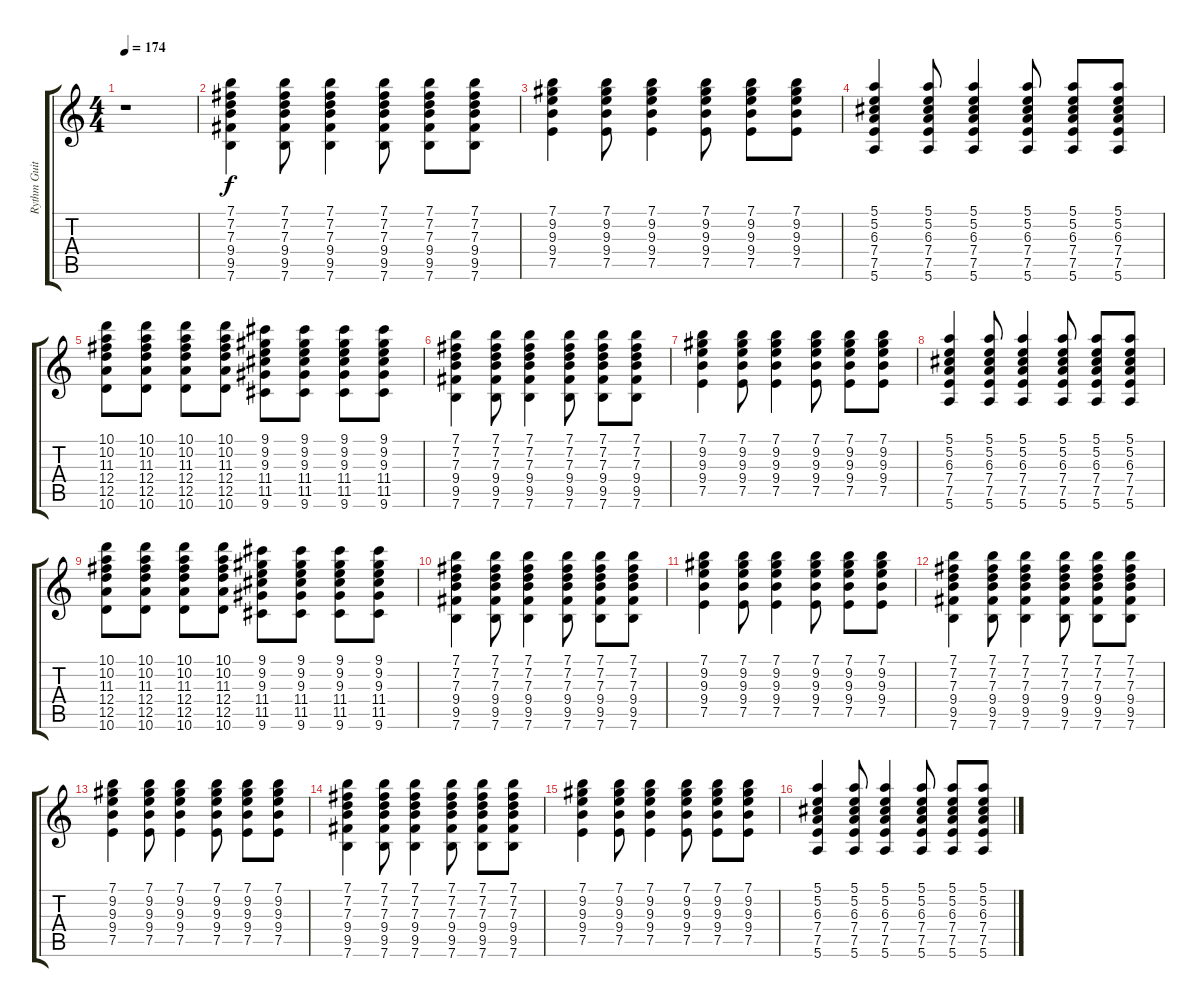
\track ("Rythm Guitar" "Rythm Guit") {instrument acousticguitarnylon}
\staff {score tabs}
\tuning (E4 B3 G3 D3 A2 E2) {hide}
\ts (4 4)
\tempo 174
\clef g2
\ks c
r.1{dy f} |
(7.1 7.2 7.3 9.4 9.5 7.6).4 (7.1 7.2 7.3 9.4 9.5 7.6).8 (7.1 7.2 7.3 9.4 9.5 7.6).4 (7.1 7.2 7.3 9.4 9.5 7.6).8 (7.1 7.2 7.3 9.4 9.5 7.6).8 (7.1 7.2 7.3 9.4 9.5 7.6).8 |
(7.1 9.2 9.3 9.4 7.5).4 (7.1 9.2 9.3 9.4 7.5).8 (7.1 9.2 9.3 9.4 7.5).4 (7.1 9.2 9.3 9.4 7.5).8 (7.1 9.2 9.3 9.4 7.5).8 (7.1 9.2 9.3 9.4 7.5).8 |
(5.1 5.2 6.3 7.4 7.5 5.6).4 (5.1 5.2 6.3 7.4 7.5 5.6).8 (5.1 5.2 6.3 7.4 7.5 5.6).4 (5.1 5.2 6.3 7.4 7.5 5.6).8 (5.1 5.2 6.3 7.4 7.5 5.6).8 (5.1 5.2 6.3 7.4 7.5 5.6).8 |
(10.1 10.2 11.3 12.4 12.5 10.6).8 (10.1 10.2 11.3 12.4 12.5 10.6).8 (10.1 10.2 11.3 12.4 12.5 10.6).8 (10.1 10.2 11.3 12.4 12.5 10.6).8 (9.1 9.2 9.3 11.4 11.5 9.6).8 (9.1 9.2 9.3 11.4 11.5 9.6).8 (9.1 9.2 9.3 11.4 11.5 9.6).8 (9.1 9.2 9.3 11.4 11.5 9.6).8 |
(7.1 7.2 7.3 9.4 9.5 7.6).4 (7.1 7.2 7.3 9.4 9.5 7.6).8 (7.1 7.2 7.3 9.4 9.5 7.6).4 (7.1 7.2 7.3 9.4 9.5 7.6).8 (7.1 7.2 7.3 9.4 9.5 7.6).8 (7.1 7.2 7.3 9.4 9.5 7.6).8 |
(7.1 9.2 9.3 9.4 7.5).4 (7.1 9.2 9.3 9.4 7.5).8 (7.1 9.2 9.3 9.4 7.5).4 (7.1 9.2 9.3 9.4 7.5).8 (7.1 9.2 9.3 9.4 7.5).8 (7.1 9.2 9.3 9.4 7.5).8 |
(5.1 5.2 6.3 7.4 7.5 5.6).4 (5.1 5.2 6.3 7.4 7.5 5.6).8 (5.1 5.2 6.3 7.4 7.5 5.6).4 (5.1 5.2 6.3 7.4 7.5 5.6).8 (5.1 5.2 6.3 7.4 7.5 5.6).8 (5.1 5.2 6.3 7.4 7.5 5.6).8 |
(10.1 10.2 11.3 12.4 12.5 10.6).8 (10.1 10.2 11.3 12.4 12.5 10.6).8 (10.1 10.2 11.3 12.4 12.5 10.6).8 (10.1 10.2 11.3 12.4 12.5 10.6).8 (9.1 9.2 9.3 11.4 11.5 9.6).8 (9.1 9.2 9.3 11.4 11.5 9.6).8 (9.1 9.2 9.3 11.4 11.5 9.6).8 (9.1 9.2 9.3 11.4 11.5 9.6).8 |
(7.1 7.2 7.3 9.4 9.5 7.6).4 (7.1 7.2 7.3 9.4 9.5 7.6).8 (7.1 7.2 7.3 9.4 9.5 7.6).4 (7.1 7.2 7.3 9.4 9.5 7.6).8 (7.1 7.2 7.3 9.4 9.5 7.6).8 (7.1 7.2 7.3 9.4 9.5 7.6).8 |
(7.1 9.2 9.3 9.4 7.5).4 (7.1 9.2 9.3 9.4 7.5).8 (7.1 9.2 9.3 9.4 7.5).4 (7.1 9.2 9.3 9.4 7.5).8 (7.1 9.2 9.3 9.4 7.5).8 (7.1 9.2 9.3 9.4 7.5).8 |
(7.1 7.2 7.3 9.4 9.5 7.6).4 (7.1 7.2 7.3 9.4 9.5 7.6).8 (7.1 7.2 7.3 9.4 9.5 7.6).4 (7.1 7.2 7.3 9.4 9.5 7.6).8 (7.1 7.2 7.3 9.4 9.5 7.6).8 (7.1 7.2 7.3 9.4 9.5 7.6).8 |
(7.1 9.2 9.3 9.4 7.5).4 (7.1 9.2 9.3 9.4 7.5).8 (7.1 9.2 9.3 9.4 7.5).4 (7.1 9.2 9.3 9.4 7.5).8 (7.1 9.2 9.3 9.4 7.5).8 (7.1 9.2 9.3 9.4 7.5).8 |
(7.1 7.2 7.3 9.4 9.5 7.6).4 (7.1 7.2 7.3 9.4 9.5 7.6).8 (7.1 7.2 7.3 9.4 9.5 7.6).4 (7.1 7.2 7.3 9.4 9.5 7.6).8 (7.1 7.2 7.3 9.4 9.5 7.6).8 (7.1 7.2 7.3 9.4 9.5 7.6).8 |
(7.1 9.2 9.3 9.4 7.5).4 (7.1 9.2 9.3 9.4 7.5).8 (7.1 9.2 9.3 9.4 7.5).4 (7.1 9.2 9.3 9.4 7.5).8 (7.1 9.2 9.3 9.4 7.5).8 (7.1 9.2 9.3 9.4 7.5).8 |
(5.1 5.2 6.3 7.4 7.5 5.6).4 (5.1 5.2 6.3 7.4 7.5 5.6).8 (5.1 5.2 6.3 7.4 7.5 5.6).4 (5.1 5.2 6.3 7.4 7.5 5.6).8 (5.1 5.2 6.3 7.4 7.5 5.6).8 (5.1 5.2 6.3 7.4 7.5 5.6).8
